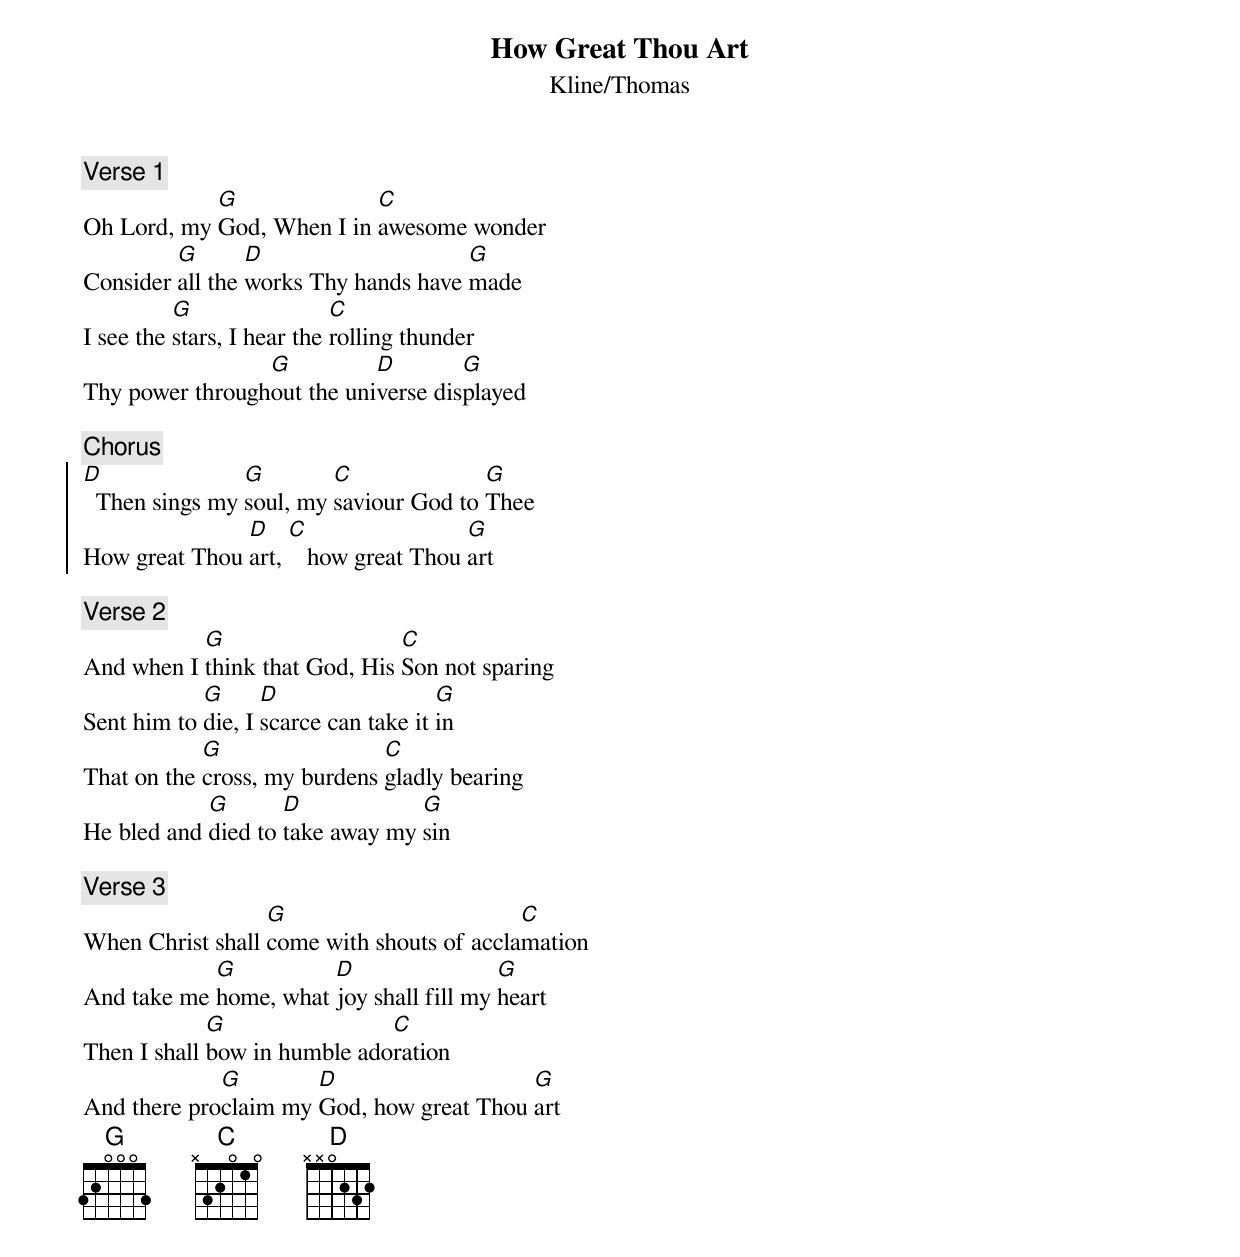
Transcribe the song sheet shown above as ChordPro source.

{t:How Great Thou Art}
{st:Kline/Thomas}

{c:Verse 1}
Oh Lord, my [G]God, When I in [C]awesome wonder
Consider [G]all the [D]works Thy hands have [G]made
I see the [G]stars, I hear the [C]rolling thunder
Thy power through[G]out the uni[D]verse dis[G]played

{c:Chorus}
{soc}
[D]  Then sings my [G]soul, my [C]saviour God to [G]Thee
How great Thou [D]art, [C]   how great Thou [G]art
{eoc}

{c:Verse 2}
And when I [G]think that God, His [C]Son not sparing
Sent him to [G]die, I [D]scarce can take it [G]in
That on the [G]cross, my burdens [C]gladly bearing
He bled and [G]died to [D]take away my [G]sin

{c:Verse 3}
When Christ shall [G]come with shouts of accla[C]mation
And take me [G]home, what [D]joy shall fill my [G]heart
Then I shall [G]bow in humble ado[C]ration
And there pro[G]claim my [D]God, how great Thou [G]art
